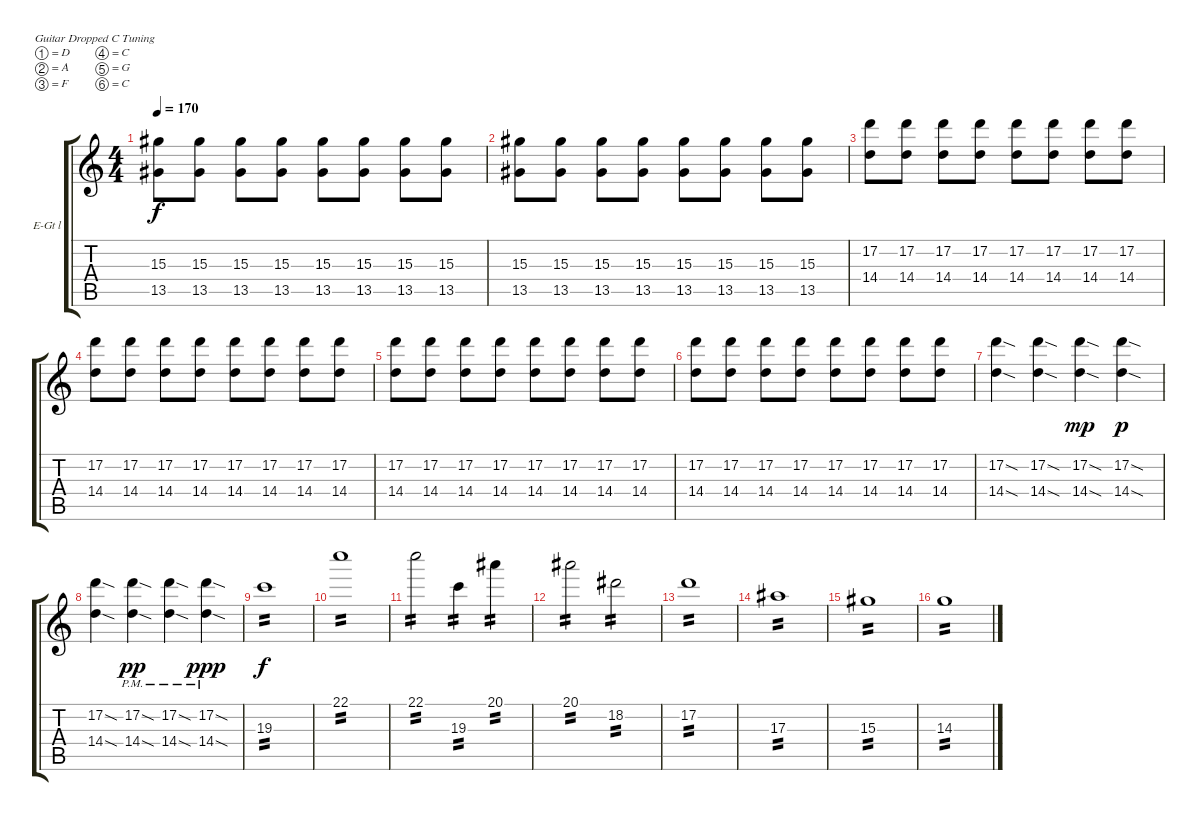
\defaultSystemsLayout 4
\bracketExtendMode groupsimilarinstruments
\firstSystemTrackNameOrientation horizontal
\otherSystemsTrackNameOrientation horizontal
\track ("Guitar l" "E-Gt l") {instrument overdrivenguitar}
\staff {score tabs}
\tuning (D4 A3 F3 C3 G2 C2)
\ts (4 4)
\tempo 170
\clef g2
\ks c
(15.3 13.5).8{dy f} (15.3 13.5).8 (15.3 13.5).8 (15.3 13.5).8 (15.3 13.5).8 (15.3 13.5).8 (15.3 13.5).8 (15.3 13.5).8 |
(15.3 13.5).8 (15.3 13.5).8 (15.3 13.5).8 (15.3 13.5).8 (15.3 13.5).8 (15.3 13.5).8 (15.3 13.5).8 (15.3 13.5).8 |
(17.2 14.4).8 (17.2 14.4).8 (17.2 14.4).8 (17.2 14.4).8 (17.2 14.4).8 (17.2 14.4).8 (17.2 14.4).8 (17.2 14.4).8 |
(17.2 14.4).8 (17.2 14.4).8 (17.2 14.4).8 (17.2 14.4).8 (17.2 14.4).8 (17.2 14.4).8 (17.2 14.4).8 (17.2 14.4).8 |
(17.2 14.4).8 (17.2 14.4).8 (17.2 14.4).8 (17.2 14.4).8 (17.2 14.4).8 (17.2 14.4).8 (17.2 14.4).8 (17.2 14.4).8 |
(17.2 14.4).8 (17.2 14.4).8 (17.2 14.4).8 (17.2 14.4).8 (17.2 14.4).8 (17.2 14.4).8 (17.2 14.4).8 (17.2 14.4).8 |
(14.4{sod} 17.2{sod}).4 (14.4{sod} 17.2{sod}).4 (14.4{sod} 17.2{sod}).4{dy mp} (14.4{sod} 17.2{sod}).4{dy p} |
(14.4{sod} 17.2{sod}).4 (14.4{sod pm} 17.2{sod pm}).4{dy pp} (14.4{sod pm} 17.2{sod pm}).4 (14.4{sod pm} 17.2{sod pm}).4{dy ppp} |
19.3.1{tp 2 dy f} |
22.1.1{tp 2} |
22.1.2{tp 2} 19.3.4{tp 2} 20.1.4{tp 2} |
20.1.2{tp 2} 18.2.2{tp 2} |
17.2.1{tp 2} |
17.3.1{tp 2} |
15.3.1{tp 2} |
14.3.1{tp 2}
